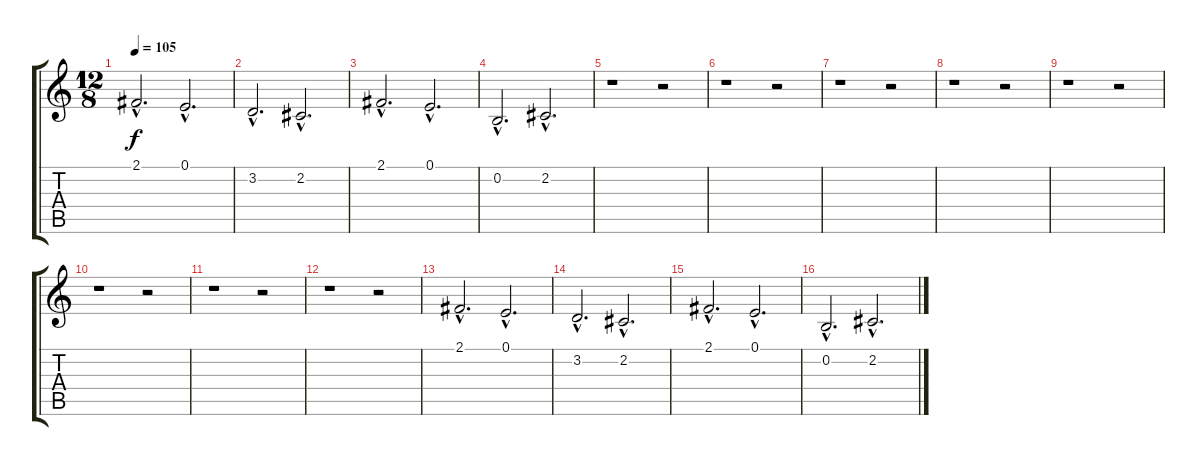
\track "" {instrument brightacousticpiano}
\staff {score tabs}
\tuning (E4 B3 G3 D3 A2 E2) {hide}
\ts (12 8)
\tempo 105
\clef g2
\ks c
2.1{hac}.2{d dy f instrument brightacousticpiano} 0.1{hac}.2{d} |
3.2{hac}.2{d} 2.2{hac}.2{d} |
2.1{hac}.2{d} 0.1{hac}.2{d} |
0.2{hac}.2{d} 2.2{hac}.2{d} |
r.1 r.2 |
r.1 r.2 |
r.1 r.2 |
r.1 r.2 |
r.1 r.2 |
r.1 r.2 |
r.1 r.2 |
r.1 r.2 |
2.1{hac}.2{d} 0.1{hac}.2{d} |
3.2{hac}.2{d} 2.2{hac}.2{d} |
2.1{hac}.2{d} 0.1{hac}.2{d} |
0.2{hac}.2{d} 2.2{hac}.2{d}
